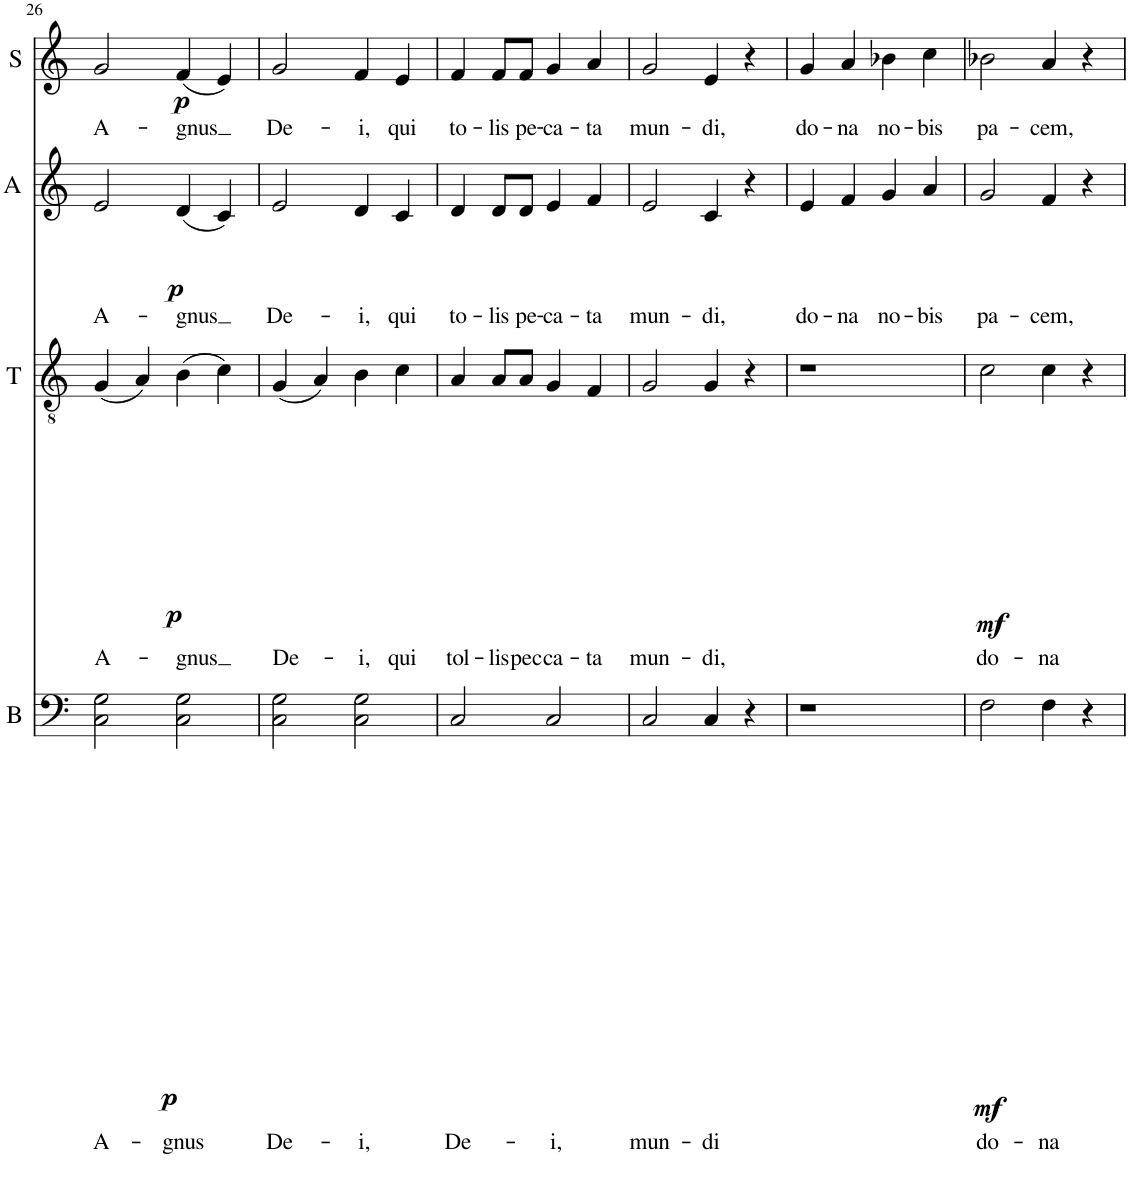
**kern	**text	**dynam	**kern	**text	**dynam	**kern	**text	**dynam	**kern	**text	**dynam
*part4	*part4	*part4	*part3	*part3	*part3	*part2	*part2	*part2	*part1	*part1	*part1
*staff4	*staff4	*staff4	*staff3	*staff3	*staff3	*staff2	*staff2	*staff2	*staff1	*staff1	*staff1
*I"B	*	*	*I"T	*	*	*I"A	*	*	*I"S	*	*
*I'B	*	*	*I'T	*	*	*I'A	*	*	*I'S	*	*
!!LO:PB:g=z
*clefF4	*	*	*clefGv2	*	*	*clefG2	*	*	*clefG2	*	*
*k[]	*	*	*k[]	*	*	*k[]	*	*	*k[]	*	*
*M4/4	*	*	*M4/4	*	*	*M4/4	*	*	*M4/4	*	*
=26	=26	=26	=26	=26	=26	=26	=26	=26	=26	=26	=26
!	!LO:LY:b	!LO:DY:b	!	!LO:LY:b	!LO:DY:b	!	!LO:LY:b	!LO:DY:b	!	!LO:LY:b	!LO:DY:b
2C\ 2G\	A-	p	(4G/	A-	p	2e/	A-	p	2g/	A-	p
.	.	.	4A/)	.	.	.	.	.	.	.	.
!	!LO:LY:b	!	!	!LO:LY:b	!	!	!LO:LY:b	!	!	!LO:LY:b	!
2C\ 2G\	-gnus	.	(4B\	-gnus	.	(4d/	-gnus	.	(4f/	-gnus	.
.	.	.	4c\)	.	.	4c/)	.	.	4e/)	.	.
=27	=27	=27	=27	=27	=27	=27	=27	=27	=27	=27	=27
!	!LO:LY:b	!	!	!LO:LY:b	!	!	!LO:LY:b	!	!	!LO:LY:b	!
2C\ 2G\	De-	.	(4G/	De-	.	2e/	De-	.	2g/	De-	.
.	.	.	4A/)	.	.	.	.	.	.	.	.
!	!LO:LY:b	!	!	!LO:LY:b	!	!	!LO:LY:b	!	!	!LO:LY:b	!
2C\ 2G\	-i,	.	4B\	-i,	.	4d/	-i,	.	4f/	-i,	.
!	!	!	!	!LO:LY:b	!	!	!LO:LY:b	!	!	!LO:LY:b	!
.	.	.	4c\	qui	.	4c/	qui	.	4e/	qui	.
=28	=28	=28	=28	=28	=28	=28	=28	=28	=28	=28	=28
!	!LO:LY:b	!	!	!LO:LY:b	!	!	!LO:LY:b	!	!	!LO:LY:b	!
2C/	De-	.	4A/	tol-	.	4d/	to-	.	4f/	to-	.
!	!	!	!	!LO:LY:b	!	!	!LO:LY:b	!	!	!LO:LY:b	!
.	.	.	8A/L	-lis	.	8d/L	-lis	.	8f/L	-lis	.
!	!	!	!	!LO:LY:b	!	!	!LO:LY:b	!	!	!LO:LY:b	!
.	.	.	8A/J	pec-	.	8d/J	pe-	.	8f/J	pe-	.
!	!LO:LY:b	!	!	!LO:LY:b	!	!	!LO:LY:b	!	!	!LO:LY:b	!
2C/	-i,	.	4G/	-ca-	.	4e/	-ca-	.	4g/	-ca-	.
!	!	!	!	!LO:LY:b	!	!	!LO:LY:b	!	!	!LO:LY:b	!
.	.	.	4F/	-ta	.	4f/	-ta	.	4a/	-ta	.
=29	=29	=29	=29	=29	=29	=29	=29	=29	=29	=29	=29
!	!LO:LY:b	!	!	!LO:LY:b	!	!	!LO:LY:b	!	!	!LO:LY:b	!
2C/	mun-	.	2G/	mun-	.	2e/	mun-	.	2g/	mun-	.
!	!LO:LY:b	!	!	!LO:LY:b	!	!	!LO:LY:b	!	!	!LO:LY:b	!
4C/	-di	.	4G/	-di,	.	4c/	-di,	.	4e/	-di,	.
4r	.	.	4r	.	.	4r	.	.	4r	.	.
=30	=30	=30	=30	=30	=30	=30	=30	=30	=30	=30	=30
!	!	!	!	!	!	!	!LO:LY:b	!	!	!LO:LY:b	!
1r	.	.	1r	.	.	4e/	do-	.	4g/	do-	.
!	!	!	!	!	!	!	!LO:LY:b	!	!	!LO:LY:b	!
.	.	.	.	.	.	4f/	-na	.	4a/	-na	.
!	!	!	!	!	!	!	!LO:LY:b	!	!	!LO:LY:b	!
.	.	.	.	.	.	4g/	no-	.	4b-X\	no-	.
!	!	!	!	!	!	!	!LO:LY:b	!	!	!LO:LY:b	!
.	.	.	.	.	.	4a/	-bis	.	4cc\	-bis	.
=31	=31	=31	=31	=31	=31	=31	=31	=31	=31	=31	=31
!	!LO:LY:b	!LO:DY:b	!	!LO:LY:b	!LO:DY:b	!	!LO:LY:b	!	!	!LO:LY:b	!
2F\	do-	mf	2c\	do-	mf	2g/	pa-	.	2b-X\	pa-	.
!	!LO:LY:b	!	!	!LO:LY:b	!	!	!LO:LY:b	!	!	!LO:LY:b	!
4F\	-na	.	4c\	-na	.	4f/	-cem,	.	4a/	-cem,	.
4r	.	.	4r	.	.	4r	.	.	4r	.	.
=	=	=	=	=	=	=	=	=	=	=	=
*-	*-	*-	*-	*-	*-	*-	*-	*-	*-	*-	*-
